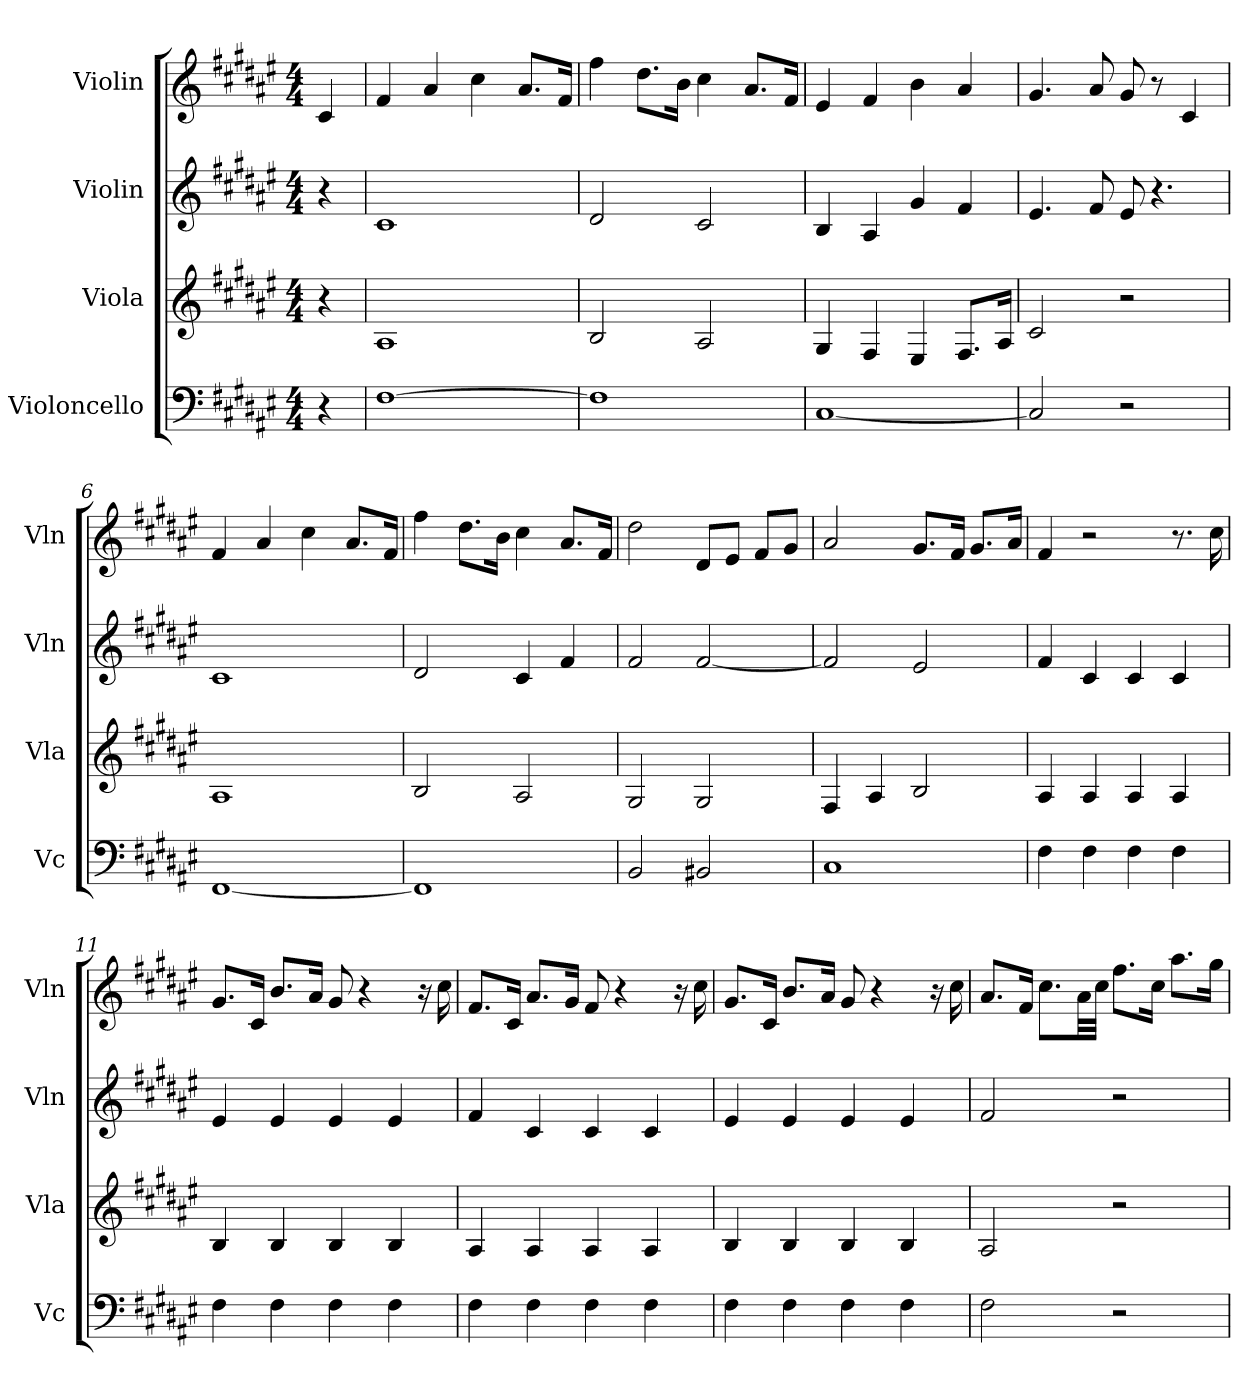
**kern	**kern	**kern	**kern
*part4	*part3	*part2	*part1
*staff4	*staff3	*staff2	*staff1
*I"Violoncello	*I"Viola	*I"Violin	*I"Violin
*I'Vc	*I'Vla	*I'Vln	*I'Vln
*clefF4	*clefG2	*clefG2	*clefG2
*k[f#c#g#d#a#e#]	*k[f#c#g#d#a#e#]	*k[f#c#g#d#a#e#]	*k[f#c#g#d#a#e#]
*M4/4	*M4/4	*M4/4	*M4/4
=1	=1	=1	=1
4r	4r	4r	4c#/
=2	=2	=2	=2
[1F#	1A#	1c#	4f#/
.	.	.	4a#/
.	.	.	4cc#\
.	.	.	8.a#/L
.	.	.	16f#/Jk
=3	=3	=3	=3
1F#]	2B/	2d#/	4ff#\
.	.	.	8.dd#\L
.	.	.	16b\Jk
.	2A#/	2c#/	4cc#\
.	.	.	8.a#/L
.	.	.	16f#/Jk
=4	=4	=4	=4
[1C#	4G#/	4B/	4e#/
.	4F#/	4A#/	4f#/
.	4E#/	4g#/	4b\
.	8.F#/L	4f#/	4a#/
.	16A#/Jk	.	.
=5	=5	=5	=5
2C#/]	2c#/	4.e#/	4.g#/
.	.	8f#/	8a#/
2r	2r	8e#/	8g#/
.	.	4.r	8r
.	.	.	4c#/
=6	=6	=6	=6
[1FF#	1A#	1c#	4f#/
.	.	.	4a#/
.	.	.	4cc#\
.	.	.	8.a#/L
.	.	.	16f#/Jk
!!LO:LB:g=z
=7	=7	=7	=7
1FF#]	2B/	2d#/	4ff#\
.	.	.	8.dd#\L
.	.	.	16b\Jk
.	2A#/	4c#/	4cc#\
.	.	4f#/	8.a#/L
.	.	.	16f#/Jk
=8	=8	=8	=8
2BB/	2G#/	2f#/	2dd#\
2BB#X/	2G#/	[2f#/	8d#/L
.	.	.	8e#/J
.	.	.	8f#/L
.	.	.	8g#/J
=9	=9	=9	=9
1C#	4F#/	2f#/]	2a#/
.	4A#/	.	.
.	2B/	2e#/	8.g#/L
.	.	.	16f#/Jk
.	.	.	8.g#/L
.	.	.	16a#/Jk
=10	=10	=10	=10
4F#\	4A#/	4f#/	4f#/
4F#\	4A#/	4c#/	2r
4F#\	4A#/	4c#/	.
4F#\	4A#/	4c#/	8.r
.	.	.	16cc#\
=11	=11	=11	=11
4F#\	4B/	4e#/	8.g#/L
.	.	.	16c#/Jk
4F#\	4B/	4e#/	8.b/L
.	.	.	16a#/Jk
4F#\	4B/	4e#/	8g#/
.	.	.	4r
4F#\	4B/	4e#/	.
.	.	.	16r
.	.	.	16cc#\
!!LO:LB:g=z
=12	=12	=12	=12
4F#\	4A#/	4f#/	8.f#/L
.	.	.	16c#/Jk
4F#\	4A#/	4c#/	8.a#/L
.	.	.	16g#/Jk
4F#\	4A#/	4c#/	8f#/
.	.	.	4r
4F#\	4A#/	4c#/	.
.	.	.	16r
.	.	.	16cc#\
=13	=13	=13	=13
4F#\	4B/	4e#/	8.g#/L
.	.	.	16c#/Jk
4F#\	4B/	4e#/	8.b/L
.	.	.	16a#/Jk
4F#\	4B/	4e#/	8g#/
.	.	.	4r
4F#\	4B/	4e#/	.
.	.	.	16r
.	.	.	16cc#\
=14	=14	=14	=14
2F#\	2A#/	2f#/	8.a#/L
.	.	.	16f#/Jk
.	.	.	8.cc#\L
.	.	.	32a#\LL
.	.	.	32cc#\JJJ
2r	2r	2r	8.ff#\L
.	.	.	16cc#\Jk
.	.	.	8.aa#\L
.	.	.	16gg#\Jk
=	=	=	=
*-	*-	*-	*-
